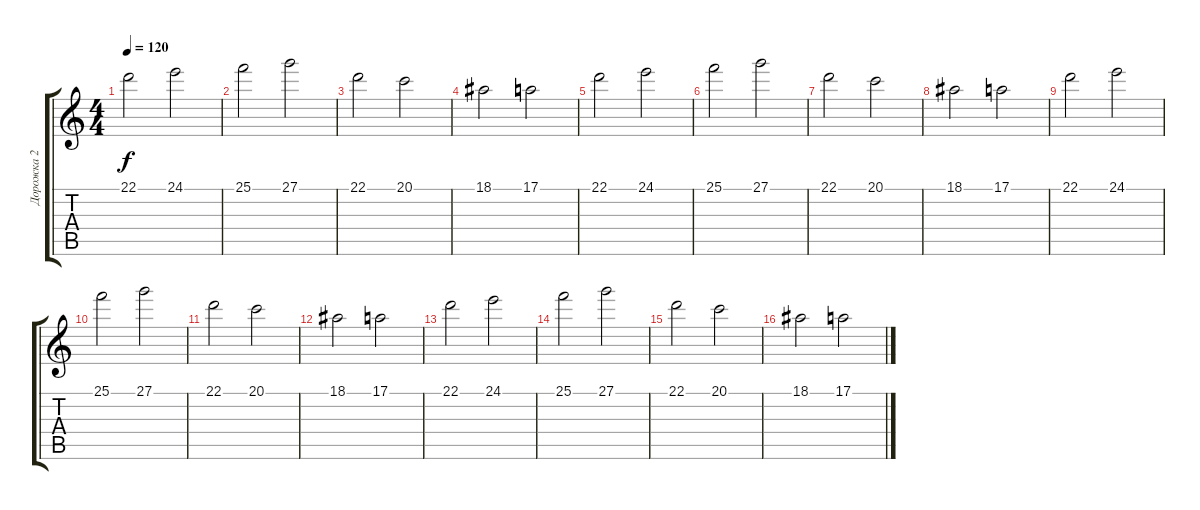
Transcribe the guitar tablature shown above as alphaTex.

\track ("Дорожка 2" "Дорожка 2") {instrument stringensemble1}
\staff {score tabs}
\tuning (E4 B3 G3 D3 A2 D2) {hide}
\ts (4 4)
\tempo 120
\clef g2
\ks c
22.1.2{dy f volume 12 instrument stringensemble1} 24.1.2 |
25.1.2 27.1.2 |
22.1.2 20.1.2 |
18.1.2 17.1.2 |
22.1.2 24.1.2 |
25.1.2 27.1.2 |
22.1.2 20.1.2 |
18.1.2 17.1.2 |
22.1.2 24.1.2 |
25.1.2 27.1.2 |
22.1.2 20.1.2 |
18.1.2 17.1.2 |
22.1.2 24.1.2 |
25.1.2 27.1.2 |
22.1.2 20.1.2 |
18.1.2 17.1.2
